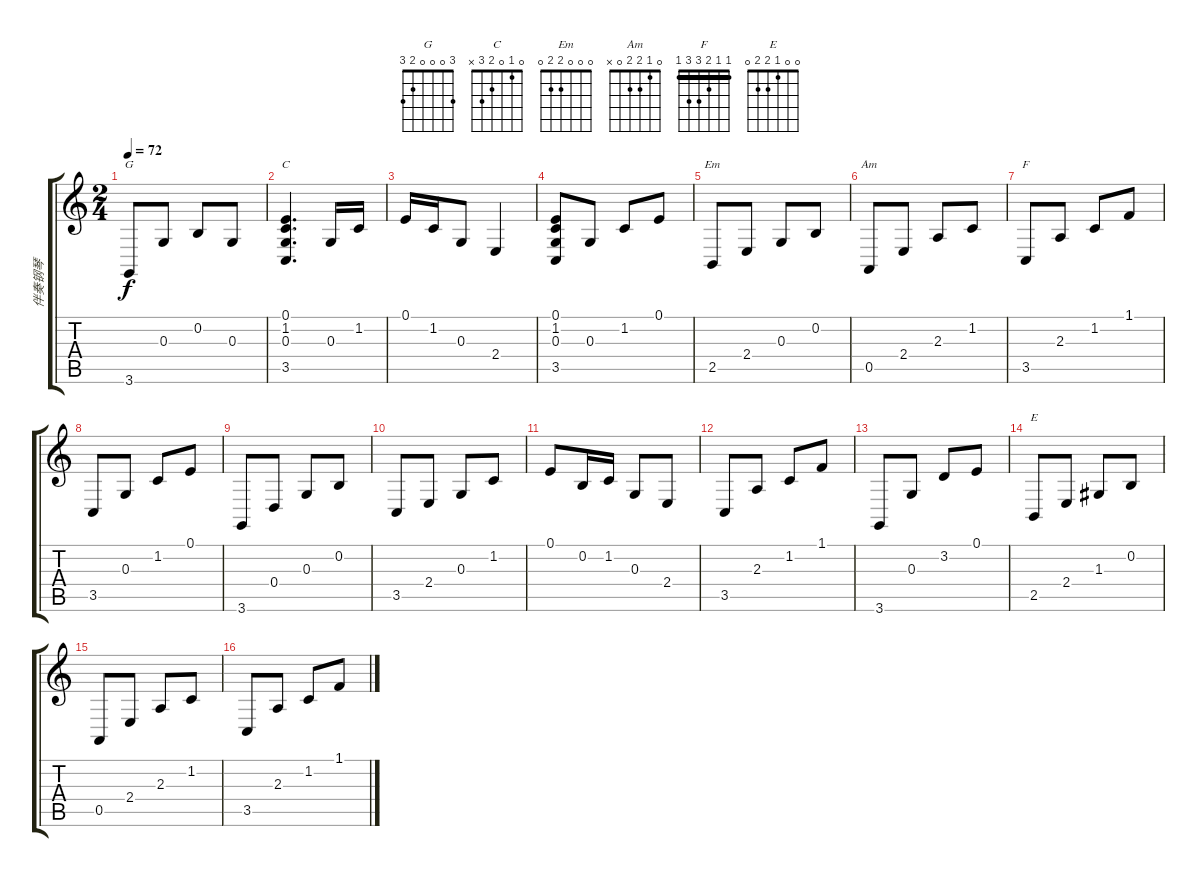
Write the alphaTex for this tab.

\track ("伴奏钢琴" "伴奏钢琴") {instrument electricgrandpiano}
\staff {score tabs}
\tuning (E4 B3 G3 D3 A2 E2) {hide}
\chord ("G" 3 0 0 0 2 3)
\chord ("C" 0 1 0 2 3 x)
\chord ("Em" 0 0 0 2 2 0)
\chord ("Am" 0 1 2 2 0 x)
\chord ("F" 1 1 2 3 3 1) {barre 1}
\chord ("E" 0 0 1 2 2 0)
\ts (2 4)
\tempo 72
\clef g2
\ks c
3.6.8{ch "G" dy f} 0.3.8 0.2.8 0.3.8 |
(0.1 1.2 0.3 3.5).4{d ch "C"} 0.3.16 1.2.16 |
0.1.16 1.2.16 0.3.8 2.4.4 |
(0.1 1.2 0.3 3.5).8 0.3.8 1.2.8 0.1.8 |
2.5.8{ch "Em"} 2.4.8 0.3.8 0.2.8 |
0.5.8{ch "Am"} 2.4.8 2.3.8 1.2.8 |
3.5.8{ch "F"} 2.3.8 1.2.8 1.1.8 |
3.5.8 0.3.8 1.2.8 0.1.8 |
3.6.8 0.4.8 0.3.8 0.2.8 |
3.5.8 2.4.8 0.3.8 1.2.8 |
0.1.8 0.2.16 1.2.16 0.3.8 2.4.8 |
3.5.8 2.3.8 1.2.8 1.1.8 |
3.6.8 0.3.8 3.2.8 0.1.8 |
2.5.8{ch "E"} 2.4.8 1.3.8 0.2.8 |
0.5.8 2.4.8 2.3.8 1.2.8 |
3.5.8 2.3.8 1.2.8 1.1.8
